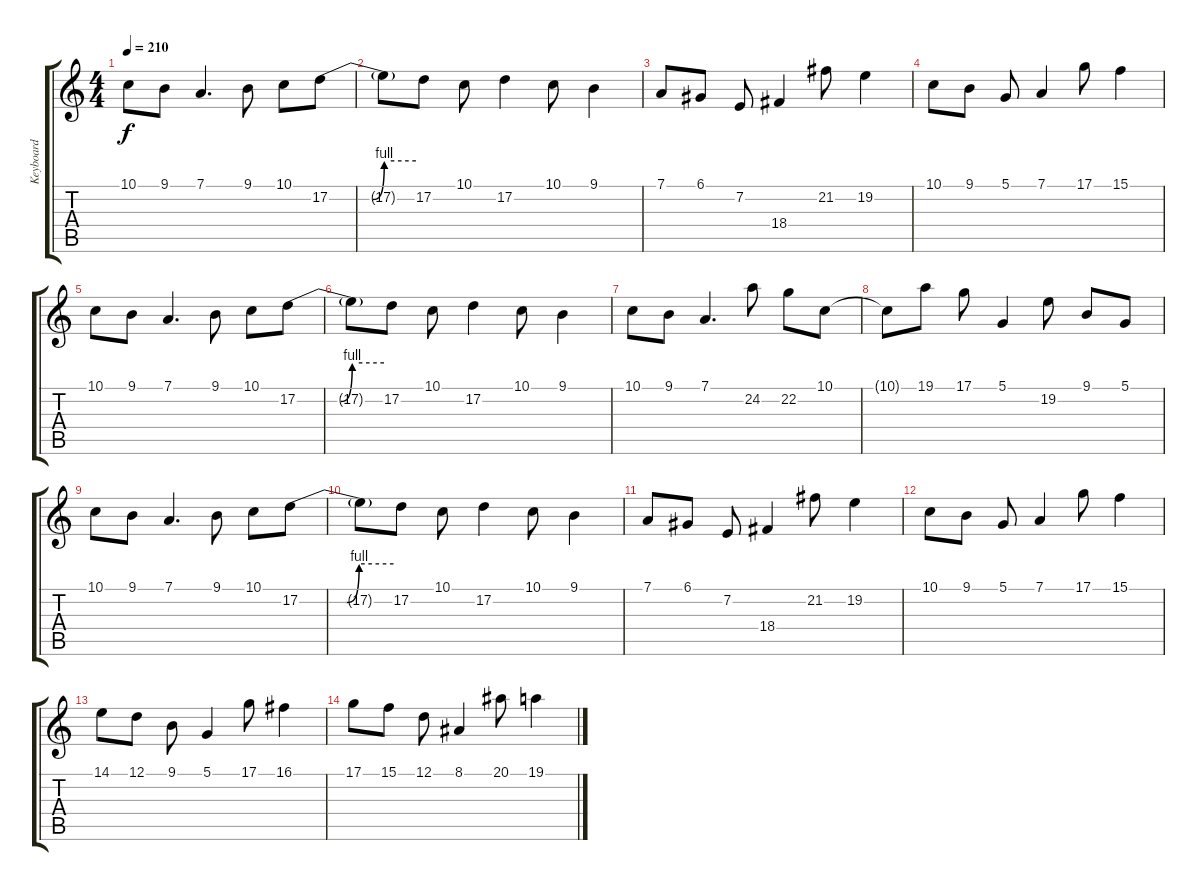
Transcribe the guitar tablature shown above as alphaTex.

\track ("Keyboard" "Keyboard") {instrument lead2sawtooth}
\staff {score tabs}
\tuning (D4 A3 F3 C3 G2 C2) {hide}
\ts (4 4)
\tempo 210
\clef g2
\ks c
10.1.8{dy f} 9.1.8 7.1.4{d} 9.1.8 10.1.8 17.2{be (custom 0 0 15 0 30 0 38 4 60 4)}.8 |
17.2{t}.8 17.2.8 10.1.8 17.2.4 10.1.8 9.1.4 |
7.1.8 6.1.8 7.2.8 18.4.4 21.2.8 19.2.4 |
10.1.8 9.1.8 5.1.8 7.1.4 17.1.8 15.1.4 |
10.1.8 9.1.8 7.1.4{d} 9.1.8 10.1.8 17.2{be (custom 0 0 15 0 30 0 38 4 60 4)}.8 |
17.2{t}.8 17.2.8 10.1.8 17.2.4 10.1.8 9.1.4 |
10.1.8 9.1.8 7.1.4{d} 24.2.8 22.2.8 10.1.8 |
10.1{t}.8 19.1.8 17.1.8 5.1.4 19.2.8 9.1.8 5.1.8 |
10.1.8 9.1.8 7.1.4{d} 9.1.8 10.1.8 17.2{be (custom 0 0 15 0 30 0 38 4 60 4)}.8 |
17.2{t}.8 17.2.8 10.1.8 17.2.4 10.1.8 9.1.4 |
7.1.8 6.1.8 7.2.8 18.4.4 21.2.8 19.2.4 |
10.1.8 9.1.8 5.1.8 7.1.4 17.1.8 15.1.4 |
14.1.8 12.1.8 9.1.8 5.1.4 17.1.8 16.1.4 |
17.1.8 15.1.8 12.1.8 8.1.4 20.1.8 19.1.4
